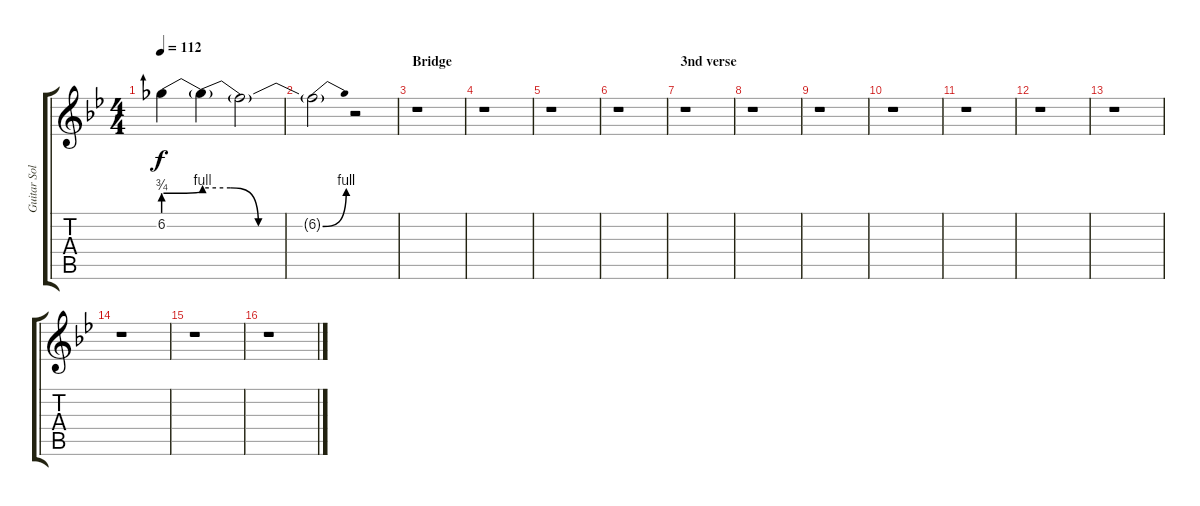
\track ("Guitar Solo" "Guitar Sol") {instrument overdrivenguitar}
\staff {score tabs}
\tuning (E4 B3 G3 D3 A2 E2) {hide}
\ts (4 4)
\tempo 112
\clef g2
\ks bb
6.2{be (bend 0 3 60 4) t}.4{dy f} 6.2{be (custom 0 4 15 4 30 0 60 0) t}.4 6.2{t}.2 |
6.2{be (bend 0 0 60 4) t}.2 r.2 |
\section ("" "Bridge")
r.1 |
r.1 |
r.1 |
r.1 |
\section ("" "3nd verse")
r.1 |
r.1 |
r.1 |
r.1 |
r.1 |
r.1 |
r.1 |
r.1 |
r.1 |
r.1
